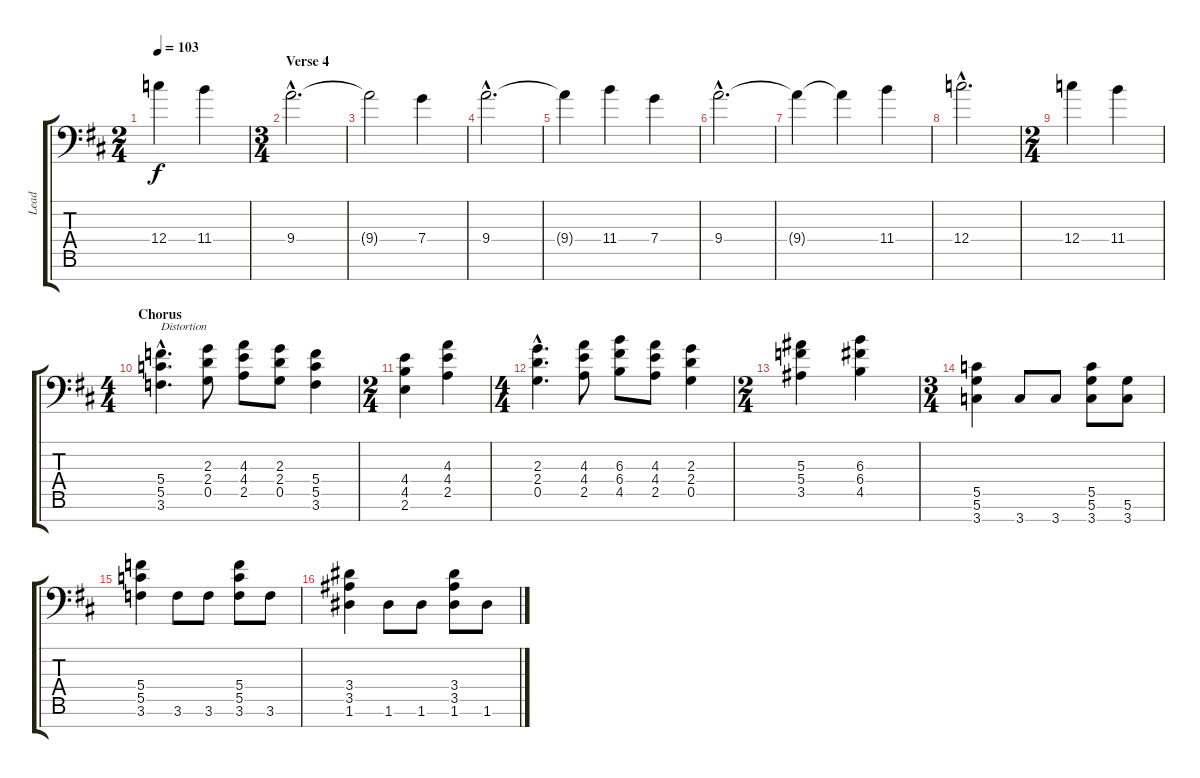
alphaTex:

\track ("Lead" "Lead") {instrument electricguitarclean}
\staff {score tabs}
\tuning (D4 A3 F3 C3 G2 D2 A1) {hide}
\ts (2 4)
\tempo 103
\clef f4
\ks bminor
12.4.4{dy f} 11.4.4 |
\ts (3 4)
\section ("" "Verse 4")
9.4{hac}.2{d} |
9.4{t}.2 7.4.4 |
9.4{hac}.2{d} |
9.4{t}.4 11.4.4 7.4.4 |
9.4{hac}.2{d} |
9.4{t}.4 9.4{t}.4 11.4.4 |
12.4{hac}.2{d} |
\ts (2 4)
12.4.4 11.4.4 |
\ts (4 4)
\section ("" "Chorus")
(5.4{hac} 5.5{hac} 3.6{hac}).4{d txt "Distortion" instrument distortionguitar} (2.3 2.4 0.5).8 (4.3 4.4 2.5).8 (2.3 2.4 0.5).8 (5.4 5.5 3.6).4 |
\ts (2 4)
(4.4 4.5 2.6).4 (4.3 4.4 2.5).4 |
\ts (4 4)
(2.3{hac} 2.4{hac} 0.5{hac}).4{d} (4.3 4.4 2.5).8 (6.3 6.4 4.5).8 (4.3 4.4 2.5).8 (2.3 2.4 0.5).4 |
\ts (2 4)
(5.3 5.4 3.5).4 (6.3 6.4 4.5).4 |
\ts (3 4)
(5.5 5.6 3.7).4 3.7.8 3.7.8 (5.5 5.6 3.7).8 (5.6 3.7).8 |
(5.4 5.5 3.6).4 3.6.8 3.6.8 (5.4 5.5 3.6).8 3.6.8 |
(3.4 3.5 1.6).4 1.6.8 1.6.8 (3.4 3.5 1.6).8 1.6.8
